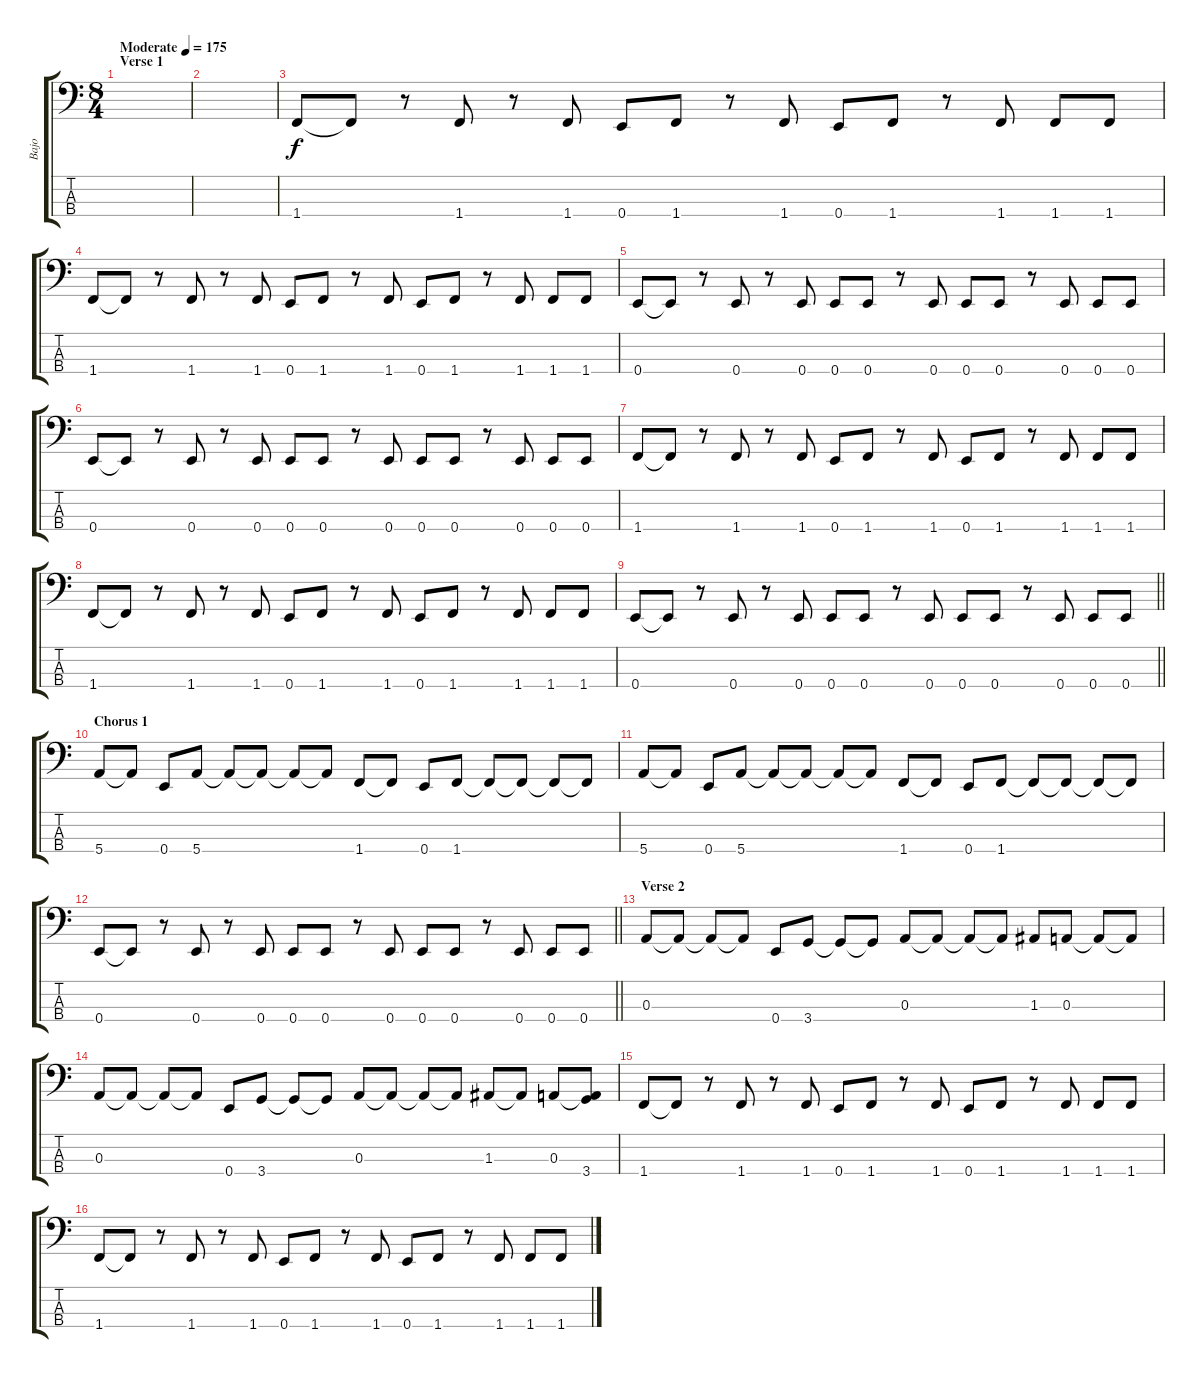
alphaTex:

\track ("Bajo" "Bajo") {instrument electricbasspick}
\staff {score tabs}
\tuning (G2 D2 A1 E1) {hide}
\ts (8 4)
\section ("" "Verse 1")
\tempo (175 "Moderate")
\clef f4
\ks c
|
|
1.4.8 1.4{t}.8 r.8 1.4.8 r.8 1.4.8 0.4.8 1.4.8 r.8 1.4.8 0.4.8 1.4.8 r.8 1.4.8 1.4.8 1.4.8 |
1.4.8 1.4{t}.8 r.8 1.4.8 r.8 1.4.8 0.4.8 1.4.8 r.8 1.4.8 0.4.8 1.4.8 r.8 1.4.8 1.4.8 1.4.8 |
0.4.8 0.4{t}.8 r.8 0.4.8 r.8 0.4.8 0.4.8 0.4.8 r.8 0.4.8 0.4.8 0.4.8 r.8 0.4.8 0.4.8 0.4.8 |
0.4.8 0.4{t}.8 r.8 0.4.8 r.8 0.4.8 0.4.8 0.4.8 r.8 0.4.8 0.4.8 0.4.8 r.8 0.4.8 0.4.8 0.4.8 |
1.4.8 1.4{t}.8 r.8 1.4.8 r.8 1.4.8 0.4.8 1.4.8 r.8 1.4.8 0.4.8 1.4.8 r.8 1.4.8 1.4.8 1.4.8 |
1.4.8 1.4{t}.8 r.8 1.4.8 r.8 1.4.8 0.4.8 1.4.8 r.8 1.4.8 0.4.8 1.4.8 r.8 1.4.8 1.4.8 1.4.8 |
\barLineRight lightlight
0.4.8 0.4{t}.8 r.8 0.4.8 r.8 0.4.8 0.4.8 0.4.8 r.8 0.4.8 0.4.8 0.4.8 r.8 0.4.8 0.4.8 0.4.8 |
\section ("" "Chorus 1")
5.4.8 5.4{t}.8 0.4.8 5.4.8 5.4{t}.8 5.4{t}.8 5.4{t}.8 5.4{t}.8 1.4.8 1.4{t}.8 0.4.8 1.4.8 1.4{t}.8 1.4{t}.8 1.4{t}.8 1.4{t}.8 |
5.4.8 5.4{t}.8 0.4.8 5.4.8 5.4{t}.8 5.4{t}.8 5.4{t}.8 5.4{t}.8 1.4.8 1.4{t}.8 0.4.8 1.4.8 1.4{t}.8 1.4{t}.8 1.4{t}.8 1.4{t}.8 |
\barLineRight lightlight
0.4.8 0.4{t}.8 r.8 0.4.8 r.8 0.4.8 0.4.8 0.4.8 r.8 0.4.8 0.4.8 0.4.8 r.8 0.4.8 0.4.8 0.4.8 |
\section ("" "Verse 2")
0.3.8 0.3{t}.8 0.3{t}.8 0.3{t}.8 0.4.8 3.4.8 3.4{t}.8 3.4{t}.8 0.3.8 0.3{t}.8 0.3{t}.8 0.3{t}.8 1.3.8 0.3.8 0.3{t}.8 0.3{t}.8 |
0.3.8 0.3{t}.8 0.3{t}.8 0.3{t}.8 0.4.8 3.4.8 3.4{t}.8 3.4{t}.8 0.3.8 0.3{t}.8 0.3{t}.8 0.3{t}.8 1.3.8 1.3{t}.8 0.3.8 (0.3{t} 3.4).8 |
1.4.8 1.4{t}.8 r.8 1.4.8 r.8 1.4.8 0.4.8 1.4.8 r.8 1.4.8 0.4.8 1.4.8 r.8 1.4.8 1.4.8 1.4.8 |
1.4.8 1.4{t}.8 r.8 1.4.8 r.8 1.4.8 0.4.8 1.4.8 r.8 1.4.8 0.4.8 1.4.8 r.8 1.4.8 1.4.8 1.4.8
